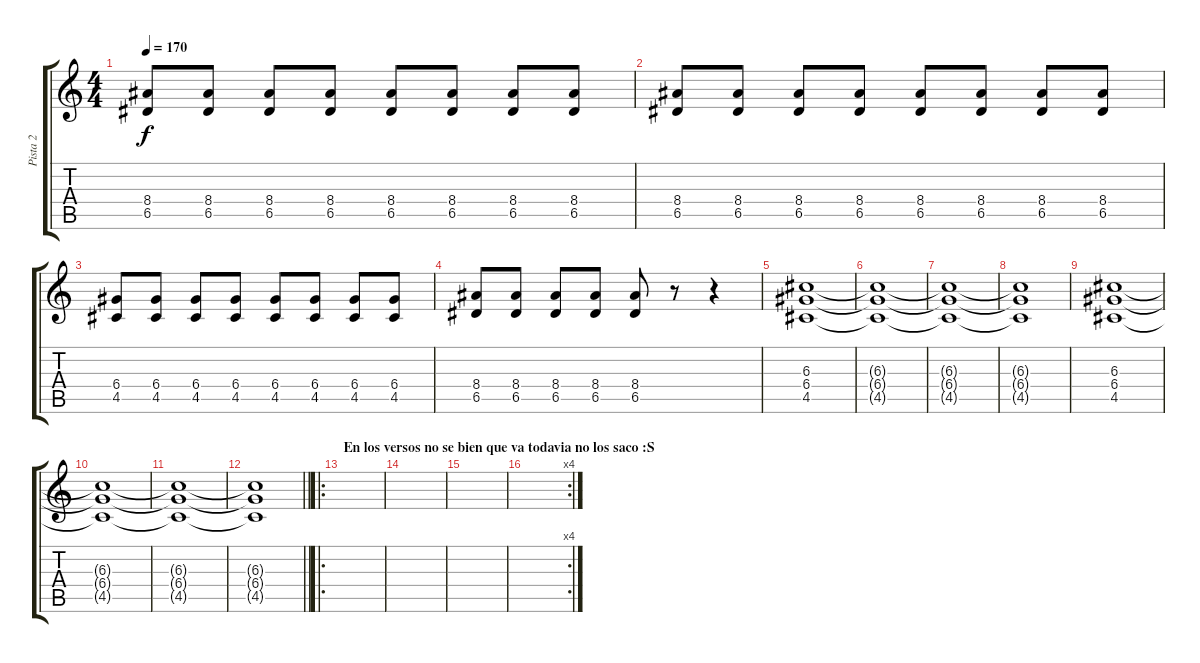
\track ("Pista 2" "Pista 2") {instrument distortionguitar}
\staff {score tabs}
\tuning (E4 B3 G3 D3 A2 D2) {hide}
\ts (4 4)
\tempo 170
\clef g2
\ks c
(8.4 6.5).8{dy f} (8.4 6.5).8 (8.4 6.5).8 (8.4 6.5).8 (8.4 6.5).8 (8.4 6.5).8 (8.4 6.5).8 (8.4 6.5).8 |
(8.4 6.5).8 (8.4 6.5).8 (8.4 6.5).8 (8.4 6.5).8 (8.4 6.5).8 (8.4 6.5).8 (8.4 6.5).8 (8.4 6.5).8 |
(6.4 4.5).8 (6.4 4.5).8 (6.4 4.5).8 (6.4 4.5).8 (6.4 4.5).8 (6.4 4.5).8 (6.4 4.5).8 (6.4 4.5).8 |
(8.4 6.5).8 (8.4 6.5).8 (8.4 6.5).8 (8.4 6.5).8 (8.4 6.5).8 r.8 r.4 |
(6.3 6.4 4.5).1 |
(6.3{t} 6.4{t} 4.5{t}).1 |
(6.3{t} 6.4{t} 4.5{t}).1 |
(6.3{t} 6.4{t} 4.5{t}).1 |
(6.3 6.4 4.5).1 |
(6.3{t} 6.4{t} 4.5{t}).1 |
(6.3{t} 6.4{t} 4.5{t}).1 |
\barLineRight lightlight
(6.3{t} 6.4{t} 4.5{t}).1 |
\ro
\section ("" "En los versos no se bien que va todavia no los saco :S")
|
|
|
\rc 4
